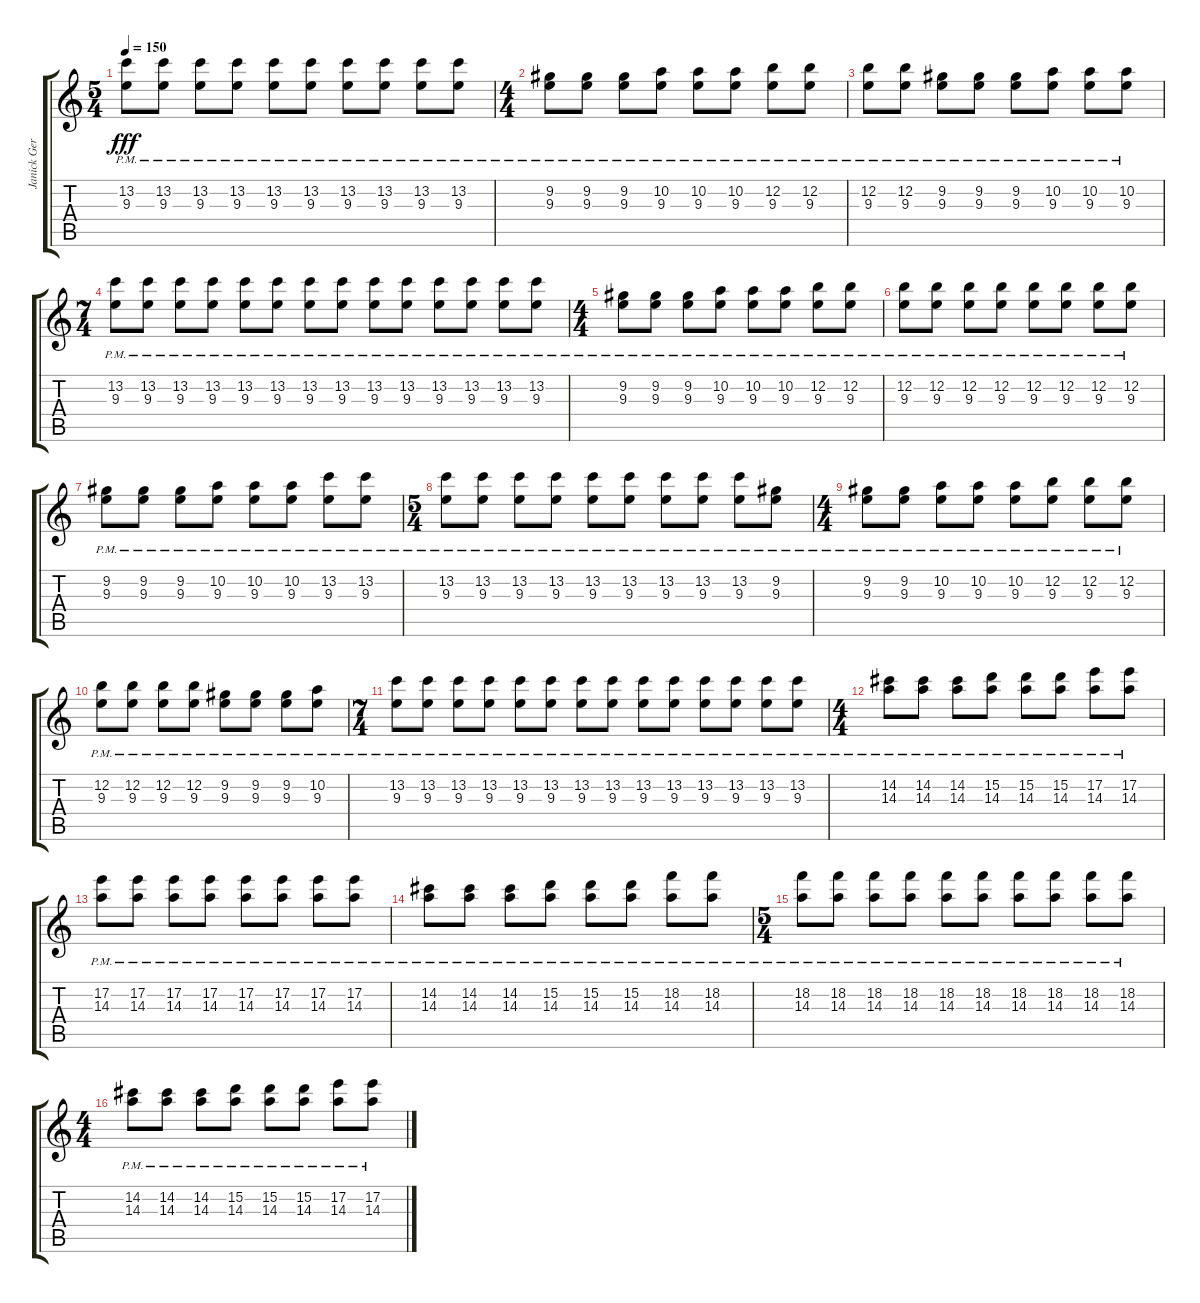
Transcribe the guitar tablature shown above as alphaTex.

\track ("Janick Gers" "Janick Ger") {instrument distortionguitar}
\staff {score tabs}
\tuning (E4 B3 G3 D3 A2 E2) {hide}
\ts (5 4)
\tempo 150
\clef g2
\ks c
(13.2{pm} 9.3{pm}).8{dy fff} (13.2{pm} 9.3{pm}).8 (13.2{pm} 9.3{pm}).8 (13.2{pm} 9.3{pm}).8 (13.2{pm} 9.3{pm}).8 (13.2{pm} 9.3{pm}).8 (13.2{pm} 9.3{pm}).8 (13.2{pm} 9.3{pm}).8 (13.2{pm} 9.3{pm}).8 (13.2{pm} 9.3{pm}).8 |
\ts (4 4)
(9.2{pm} 9.3{pm}).8 (9.2{pm} 9.3{pm}).8 (9.2{pm} 9.3{pm}).8 (10.2{pm} 9.3{pm}).8 (10.2{pm} 9.3{pm}).8 (10.2{pm} 9.3{pm}).8 (12.2{pm} 9.3{pm}).8 (12.2{pm} 9.3{pm}).8 |
(12.2{pm} 9.3{pm}).8 (12.2{pm} 9.3).8 (9.2{pm} 9.3{pm}).8 (9.2{pm} 9.3).8 (9.2{pm} 9.3{pm}).8 (10.2{pm} 9.3{pm}).8 (10.2{pm} 9.3{pm}).8 (10.2{pm} 9.3{pm}).8 |
\ts (7 4)
(13.2{pm} 9.3{pm}).8 (13.2{pm} 9.3).8 (13.2 9.3{pm}).8 (13.2{pm} 9.3).8 (13.2{pm} 9.3{pm}).8 (13.2{pm} 9.3{pm}).8 (13.2{pm} 9.3{pm}).8 (13.2{pm} 9.3{pm}).8 (13.2{pm} 9.3{pm}).8 (13.2{pm} 9.3{pm}).8 (13.2{pm} 9.3{pm}).8 (13.2{pm} 9.3{pm}).8 (13.2{pm} 9.3{pm}).8 (13.2{pm} 9.3{pm}).8 |
\ts (4 4)
(9.2{pm} 9.3{pm}).8 (9.2{pm} 9.3{pm}).8 (9.2{pm} 9.3{pm}).8 (10.2{pm} 9.3{pm}).8 (10.2{pm} 9.3{pm}).8 (10.2{pm} 9.3{pm}).8 (12.2{pm} 9.3{pm}).8 (12.2{pm} 9.3{pm}).8 |
(12.2{pm} 9.3{pm}).8 (12.2{pm} 9.3).8 (12.2{pm} 9.3{pm}).8 (12.2{pm} 9.3).8 (12.2{pm} 9.3{pm}).8 (12.2{pm} 9.3{pm}).8 (12.2{pm} 9.3{pm}).8 (12.2{pm} 9.3{pm}).8 |
(9.2{pm} 9.3{pm}).8 (9.2{pm} 9.3).8 (9.2{pm} 9.3{pm}).8 (10.2{pm} 9.3).8 (10.2{pm} 9.3{pm}).8 (10.2{pm} 9.3{pm}).8 (13.2{pm} 9.3{pm}).8 (13.2{pm} 9.3{pm}).8 |
\ts (5 4)
(13.2{pm} 9.3{pm}).8 (13.2{pm} 9.3{pm}).8 (13.2{pm} 9.3{pm}).8 (13.2{pm} 9.3{pm}).8 (13.2{pm} 9.3{pm}).8 (13.2{pm} 9.3{pm}).8 (13.2{pm} 9.3{pm}).8 (13.2{pm} 9.3{pm}).8 (13.2{pm} 9.3{pm}).8 (9.2{pm} 9.3{pm}).8 |
\ts (4 4)
(9.2{pm} 9.3{pm}).8 (9.2{pm} 9.3{pm}).8 (10.2 9.3{pm}).8 (10.2{pm} 9.3{pm}).8 (10.2{pm} 9.3{pm}).8 (12.2{pm} 9.3{pm}).8 (12.2{pm} 9.3{pm}).8 (12.2{pm} 9.3{pm}).8 |
(12.2{pm} 9.3{pm}).8 (12.2{pm} 9.3).8 (12.2{pm} 9.3{pm}).8 (12.2{pm} 9.3).8 (9.2{pm} 9.3{pm}).8 (9.2{pm} 9.3{pm}).8 (9.2{pm} 9.3{pm}).8 (10.2{pm} 9.3{pm}).8 |
\ts (7 4)
(13.2{pm} 9.3{pm}).8 (13.2{pm} 9.3).8 (13.2 9.3{pm}).8 (13.2{pm} 9.3).8 (13.2{pm} 9.3{pm}).8 (13.2{pm} 9.3{pm}).8 (13.2{pm} 9.3{pm}).8 (13.2{pm} 9.3{pm}).8 (13.2{pm} 9.3{pm}).8 (13.2{pm} 9.3{pm}).8 (13.2{pm} 9.3{pm}).8 (13.2{pm} 9.3{pm}).8 (13.2{pm} 9.3{pm}).8 (13.2{pm} 9.3{pm}).8 |
\ts (4 4)
(14.2{pm} 14.3{pm}).8 (14.2{pm} 14.3{pm}).8 (14.2{pm} 14.3{pm}).8 (15.2{pm} 14.3{pm}).8 (15.2{pm} 14.3{pm}).8 (15.2{pm} 14.3{pm}).8 (17.2{pm} 14.3{pm}).8 (17.2{pm} 14.3{pm}).8 |
(17.2{pm} 14.3{pm}).8 (17.2{pm} 14.3).8 (17.2{pm} 14.3{pm}).8 (17.2{pm} 14.3).8 (17.2{pm} 14.3{pm}).8 (17.2{pm} 14.3{pm}).8 (17.2{pm} 14.3{pm}).8 (17.2{pm} 14.3{pm}).8 |
(14.2{pm} 14.3{pm}).8 (14.2{pm} 14.3).8 (14.2{pm} 14.3{pm}).8 (15.2{pm} 14.3).8 (15.2{pm} 14.3{pm}).8 (15.2{pm} 14.3{pm}).8 (18.2{pm} 14.3{pm}).8 (18.2{pm} 14.3{pm}).8 |
\ts (5 4)
(18.2{pm} 14.3{pm}).8 (18.2{pm} 14.3{pm}).8 (18.2{pm} 14.3{pm}).8 (18.2{pm} 14.3{pm}).8 (18.2{pm} 14.3{pm}).8 (18.2{pm} 14.3{pm}).8 (18.2{pm} 14.3{pm}).8 (18.2{pm} 14.3{pm}).8 (18.2{pm} 14.3{pm}).8 (18.2{pm} 14.3{pm}).8 |
\ts (4 4)
(14.2{pm} 14.3{pm}).8 (14.2{pm} 14.3{pm}).8 (14.2{pm} 14.3{pm}).8 (15.2{pm} 14.3{pm}).8 (15.2{pm} 14.3{pm}).8 (15.2{pm} 14.3{pm}).8 (17.2{pm} 14.3{pm}).8 (17.2{pm} 14.3{pm}).8
